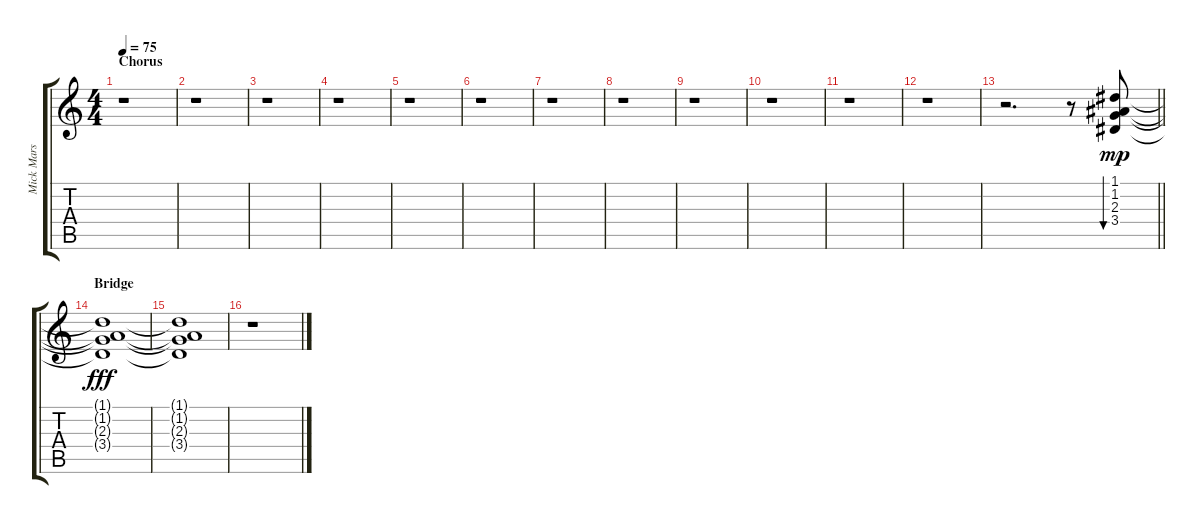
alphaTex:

\track ("Mick Mars - Lead Guitar" "Mick Mars ") {instrument distortionguitar}
\staff {score tabs}
\tuning (D4 A3 F3 C3 G2 C2) {hide}
\ts (4 4)
\section ("" "Chorus")
\tempo 75
\clef g2
\ks c
r.1{dy fff} |
r.1 |
r.1 |
r.1 |
r.1 |
r.1 |
r.1 |
r.1 |
r.1 |
r.1 |
r.1 |
r.1 |
\barLineRight lightlight
r.2{d} r.8 (1.1 1.2 2.3 3.4).8{bu 240 dy mp} |
\section ("" "Bridge")
(1.1{t} 1.2{t} 2.3{t} 3.4{t}).1{dy fff} |
(1.1{t} 1.2{t} 2.3{t} 3.4{t}).1{volume 0} |
r.1{volume 16}
